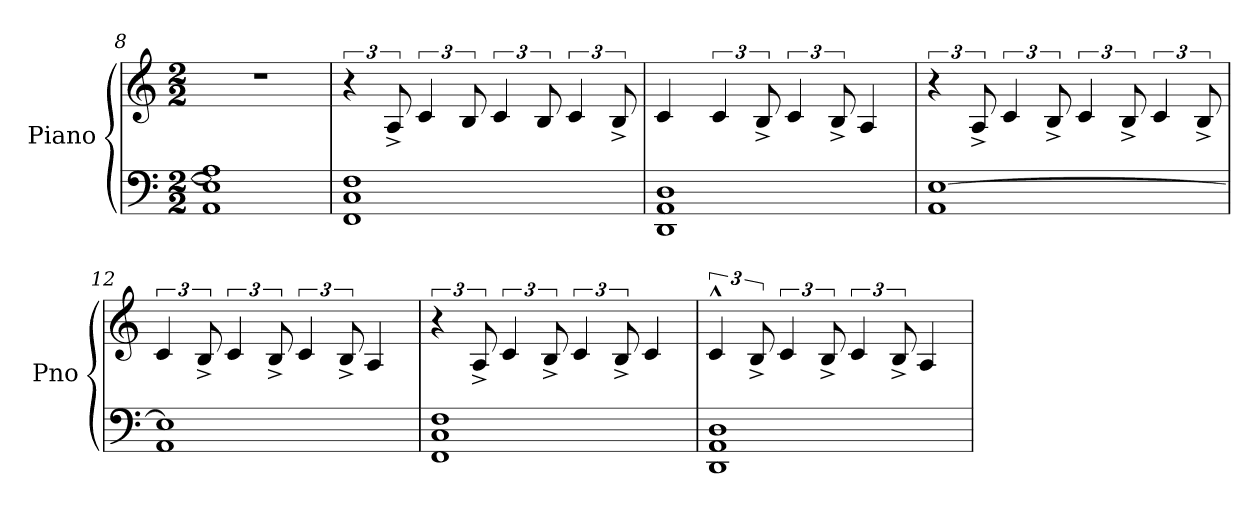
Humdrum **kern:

**kern	**kern
*part1	*part1
*staff2	*staff1
*I"Piano	*
*I'Pno	*
*clefF4	*clefG2
*k[]	*k[]
*M2/2	*M2/2
=8	=8
*^	*
*	*^	*
1A]	1E]	1AA	1r
=9	=9	=9	=9
1F	1C	1FF	6r
.	.	.	12A^/
.	.	.	6c/
.	.	.	12B/
.	.	.	6c/
.	.	.	12B/
.	.	.	6c/
.	.	.	12B^/
!!LO:LB:g=z
=10	=10	=10	=10
1D	1AA	1DD	4c/
.	.	.	6c/
.	.	.	12B^/
.	.	.	6c/
.	.	.	12B^/
.	.	.	4A/
*	*v	*v	*
=11	=11	=11
[1E	1AA	6r
.	.	12A^/
.	.	6c/
.	.	12B^/
.	.	6c/
.	.	12B^/
.	.	6c/
.	.	12B^/
=12	=12	=12
1E]	1AA	6c/
.	.	12B^/
.	.	6c/
.	.	12B^/
.	.	6c/
.	.	12B^/
.	.	4A/
!!LO:LB:g=z
=13	=13	=13
*	*^	*
1F	1C	1FF	6r
.	.	.	12A^/
.	.	.	6c/
.	.	.	12B^/
.	.	.	6c/
.	.	.	12B^/
.	.	.	4c/
!!LO:LB:g=z
=14	=14	=14	=14
1D	1AA	1DD	6c^^/
.	.	.	12B^/
.	.	.	6c/
.	.	.	12B^/
.	.	.	6c/
.	.	.	12B^/
.	.	.	4A/
*v	*v	*v	*
=	=
*-	*-
